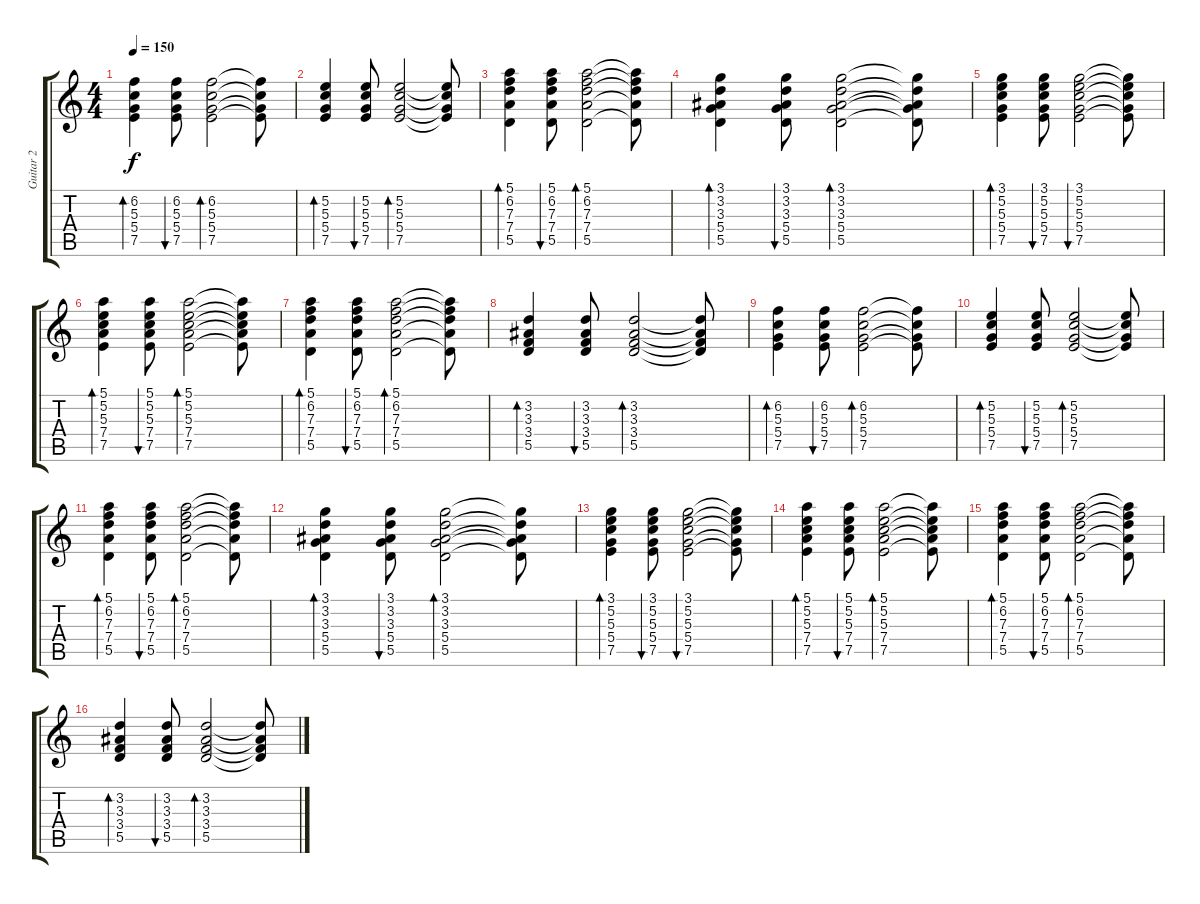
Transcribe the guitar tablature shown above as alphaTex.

\track ("Guitar 2" "Guitar 2") {instrument electricguitarjazz}
\staff {score tabs}
\tuning (E4 B3 G3 D3 A2 E2) {hide}
\ts (4 4)
\tempo 150
\clef g2
\ks c
(6.2 5.3 5.4 7.5).4{bd 120 dy f} (6.2 5.3 5.4 7.5).8{bu 60} (6.2 5.3 5.4 7.5).2{bd 60} (6.2{t} 5.3{t} 5.4{t} 7.5{t}).8 |
(5.2 5.3 5.4 7.5).4{bd 120} (5.2 5.3 5.4 7.5).8{bu 60} (5.2 5.3 5.4 7.5).2{bd 60} (5.2{t} 5.3{t} 5.4{t} 7.5{t}).8 |
(5.1 6.2 7.3 7.4 5.5).4{bd 120} (5.1 6.2 7.3 7.4 5.5).8{bu 60} (5.1 6.2 7.3 7.4 5.5).2{bd 60} (5.1{t} 6.2{t} 7.3{t} 7.4{t} 5.5{t}).8 |
(3.1 3.2 3.3 5.4 5.5).4{bd 120} (3.1 3.2 3.3 5.4 5.5).8{bu 60} (3.1 3.2 3.3 5.4 5.5).2{bd 60} (3.1{t} 3.2{t} 3.3{t} 5.4{t} 5.5{t}).8 |
(3.1 5.2 5.3 5.4 7.5).4{bd 120} (3.1 5.2 5.3 5.4 7.5).8{bu 60} (3.1 5.2 5.3 5.4 7.5).2{bu 60} (3.1{t} 5.2{t} 5.3{t} 5.4{t} 7.5{t}).8 |
(5.1 5.2 5.3 7.4 7.5).4{bd 120} (5.1 5.2 5.3 7.4 7.5).8{bu 60} (5.1 5.2 5.3 7.4 7.5).2{bd 60} (5.1{t} 5.2{t} 5.3{t} 7.4{t} 7.5{t}).8 |
(5.1 6.2 7.3 7.4 5.5).4{bd 120} (5.1 6.2 7.3 7.4 5.5).8{bu 60} (5.1 6.2 7.3 7.4 5.5).2{bd 60} (5.1{t} 6.2{t} 7.3{t} 7.4{t} 5.5{t}).8 |
(3.2 3.3 3.4 5.5).4{bd 120} (3.2 3.3 3.4 5.5).8{bu 60} (3.2 3.3 3.4 5.5).2{bd 60} (3.2{t} 3.3{t} 3.4{t} 5.5{t}).8 |
(6.2 5.3 5.4 7.5).4{bd 120} (6.2 5.3 5.4 7.5).8{bu 60} (6.2 5.3 5.4 7.5).2{bd 60} (6.2{t} 5.3{t} 5.4{t} 7.5{t}).8 |
(5.2 5.3 5.4 7.5).4{bd 120} (5.2 5.3 5.4 7.5).8{bu 60} (5.2 5.3 5.4 7.5).2{bd 60} (5.2{t} 5.3{t} 5.4{t} 7.5{t}).8 |
(5.1 6.2 7.3 7.4 5.5).4{bd 120} (5.1 6.2 7.3 7.4 5.5).8{bu 60} (5.1 6.2 7.3 7.4 5.5).2{bd 60} (5.1{t} 6.2{t} 7.3{t} 7.4{t} 5.5{t}).8 |
(3.1 3.2 3.3 5.4 5.5).4{bd 120} (3.1 3.2 3.3 5.4 5.5).8{bu 60} (3.1 3.2 3.3 5.4 5.5).2{bd 60} (3.1{t} 3.2{t} 3.3{t} 5.4{t} 5.5{t}).8 |
(3.1 5.2 5.3 5.4 7.5).4{bd 120} (3.1 5.2 5.3 5.4 7.5).8{bu 60} (3.1 5.2 5.3 5.4 7.5).2{bu 60} (3.1{t} 5.2{t} 5.3{t} 5.4{t} 7.5{t}).8 |
(5.1 5.2 5.3 7.4 7.5).4{bd 120} (5.1 5.2 5.3 7.4 7.5).8{bu 60} (5.1 5.2 5.3 7.4 7.5).2{bd 60} (5.1{t} 5.2{t} 5.3{t} 7.4{t} 7.5{t}).8 |
(5.1 6.2 7.3 7.4 5.5).4{bd 120} (5.1 6.2 7.3 7.4 5.5).8{bu 60} (5.1 6.2 7.3 7.4 5.5).2{bd 60} (5.1{t} 6.2{t} 7.3{t} 7.4{t} 5.5{t}).8 |
(3.2 3.3 3.4 5.5).4{bd 120} (3.2 3.3 3.4 5.5).8{bu 60} (3.2 3.3 3.4 5.5).2{bd 60} (3.2{t} 3.3{t} 3.4{t} 5.5{t}).8
